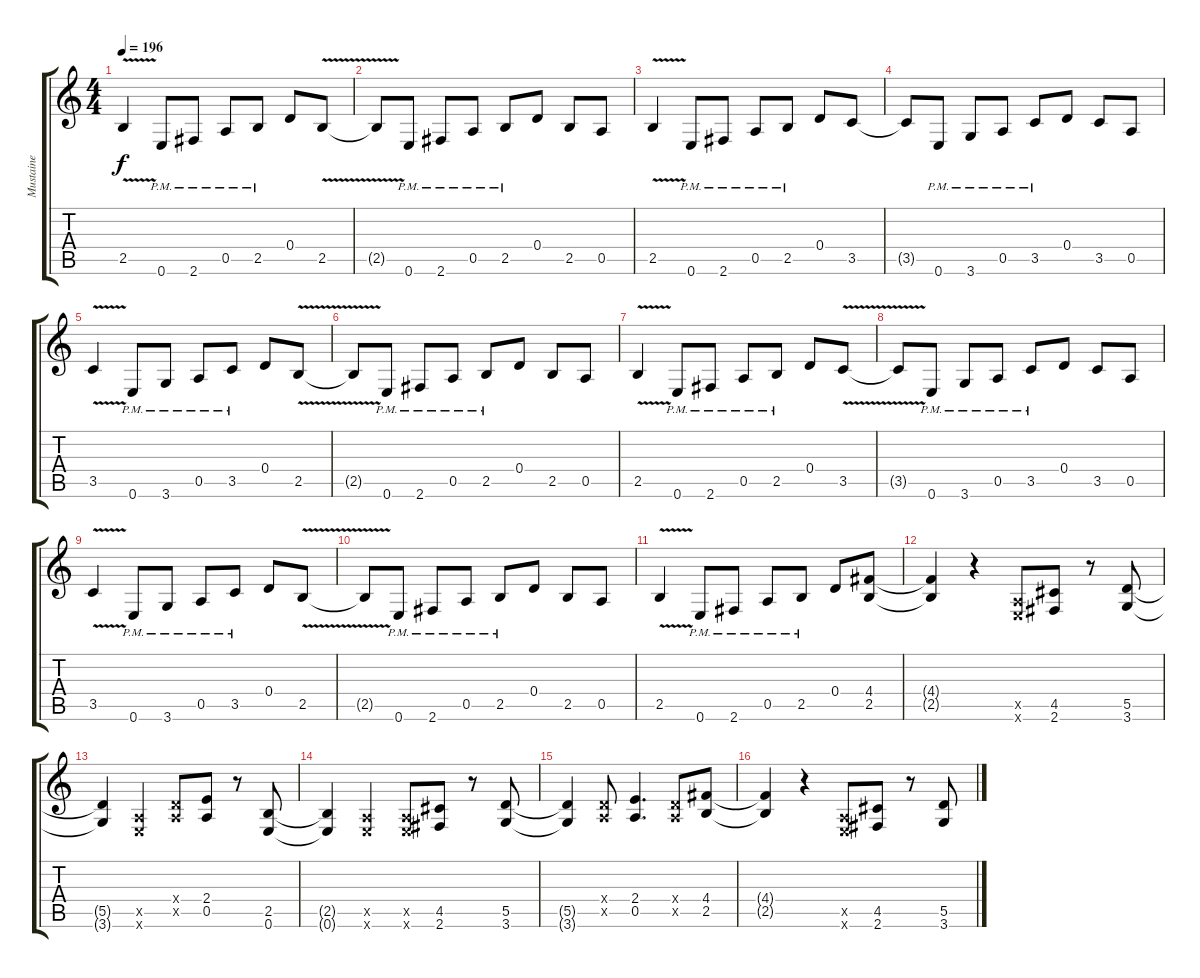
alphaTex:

\track ("Mustaine" "Mustaine") {instrument distortionguitar}
\staff {score tabs}
\tuning (E4 B3 G3 D3 A2 E2) {hide}
\ts (4 4)
\tempo 196
\clef g2
\ks c
2.5{v}.4{dy f} 0.6{pm}.8 2.6{pm}.8 0.5{pm}.8 2.5{pm}.8 0.4.8 2.5{v}.8 |
2.5{t}.8 0.6{pm}.8 2.6{pm}.8 0.5{pm}.8 2.5{pm}.8 0.4.8 2.5.8 0.5.8 |
2.5{v}.4 0.6{pm}.8 2.6{pm}.8 0.5{pm}.8 2.5{pm}.8 0.4.8 3.5.8 |
3.5{t}.8 0.6{pm}.8 3.6{pm}.8 0.5{pm}.8 3.5{pm}.8 0.4.8 3.5.8 0.5.8 |
3.5{v}.4 0.6{pm}.8 3.6{pm}.8 0.5{pm}.8 3.5{pm}.8 0.4.8 2.5{v}.8 |
2.5{t}.8 0.6{pm}.8 2.6{pm}.8 0.5{pm}.8 2.5{pm}.8 0.4.8 2.5.8 0.5.8 |
2.5{v}.4 0.6{pm}.8 2.6{pm}.8 0.5{pm}.8 2.5{pm}.8 0.4.8 3.5{v}.8 |
3.5{t}.8 0.6{pm}.8 3.6{pm}.8 0.5{pm}.8 3.5{pm}.8 0.4.8 3.5.8 0.5.8 |
3.5{v}.4 0.6{pm}.8 3.6{pm}.8 0.5{pm}.8 3.5{pm}.8 0.4.8 2.5{v}.8 |
2.5{t}.8 0.6{pm}.8 2.6{pm}.8 0.5{pm}.8 2.5{pm}.8 0.4.8 2.5.8 0.5.8 |
2.5{v}.4 0.6{pm}.8 2.6{pm}.8 0.5{pm}.8 2.5{pm}.8 0.4.8 (4.4 2.5).8 |
(4.4{t} 2.5{t}).4 r.4 (0.5{x} 0.6{x}).8 (4.5 2.6).8 r.8 (5.5 3.6).8 |
(5.5{t} 3.6{t}).4 (0.5{x} 0.6{x}).4 (0.4{x} 0.5{x}).8 (2.4 0.5).8 r.8 (2.5 0.6).8 |
(2.5{t} 0.6{t}).4 (0.5{x} 0.6{x}).4 (0.5{x} 0.6{x}).8 (4.5 2.6).8 r.8 (5.5 3.6).8 |
(5.5{t} 3.6{t}).4 (0.4{x} 0.5{x}).8 (2.4 0.5).4{d} (0.4{x} 0.5{x}).8 (4.4 2.5).8 |
(4.4{t} 2.5{t}).4 r.4 (0.5{x} 0.6{x}).8 (4.5 2.6).8 r.8 (5.5 3.6).8
